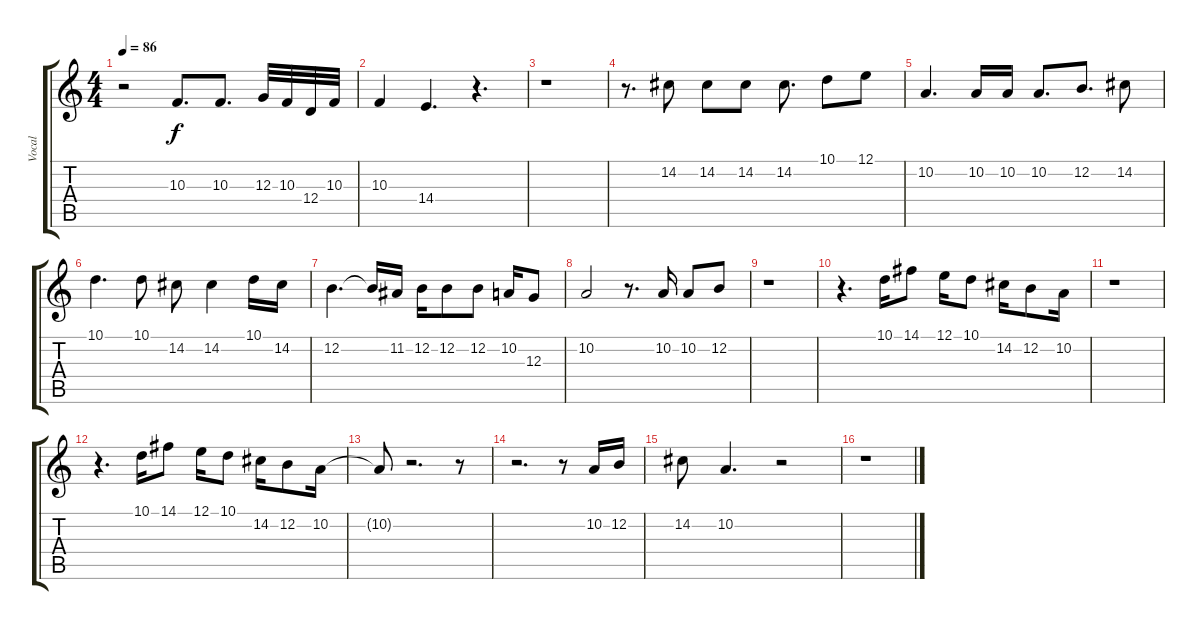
\track ("Vocal" "Vocal") {instrument lead3calliope}
\staff {score tabs}
\tuning (E4 B3 G3 D3 A2 E2) {hide}
\ts (4 4)
\tempo 86
\clef g2
\ks c
r.2{dy f} 10.3.8{d} 10.3.8{d} 12.3.32 10.3.32 12.4.32 10.3.32 |
10.3.4 14.4.4{d} r.4{d} |
r.1 |
r.8{d} 14.2.8 14.2.8 14.2.8 14.2.8{d} 10.1.8 12.1.8 |
10.2.4{d} 10.2.16 10.2.16 10.2.8{d} 12.2.8{d} 14.2.8 |
10.1.4{d} 10.1.8 14.2.8 14.2.4 10.1.16 14.2.16 |
12.2.4{d} 12.2{t}.16 11.2.16 12.2.16 12.2.8 12.2.8 10.2.16 12.3.8 |
10.2.2 r.8{d} 10.2.16 10.2.8 12.2.8 |
r.1 |
r.4{d} 10.1.16 14.1.8 12.1.16 10.1.8 14.2.16 12.2.8 10.2.16 |
r.1 |
r.4{d} 10.1.16 14.1.8 12.1.16 10.1.8 14.2.16 12.2.8 10.2.16 |
10.2{t}.8 r.2{d} r.8 |
r.2{d} r.8 10.2.16 12.2.16 |
14.2.8 10.2.4{d} r.2 |
r.1
